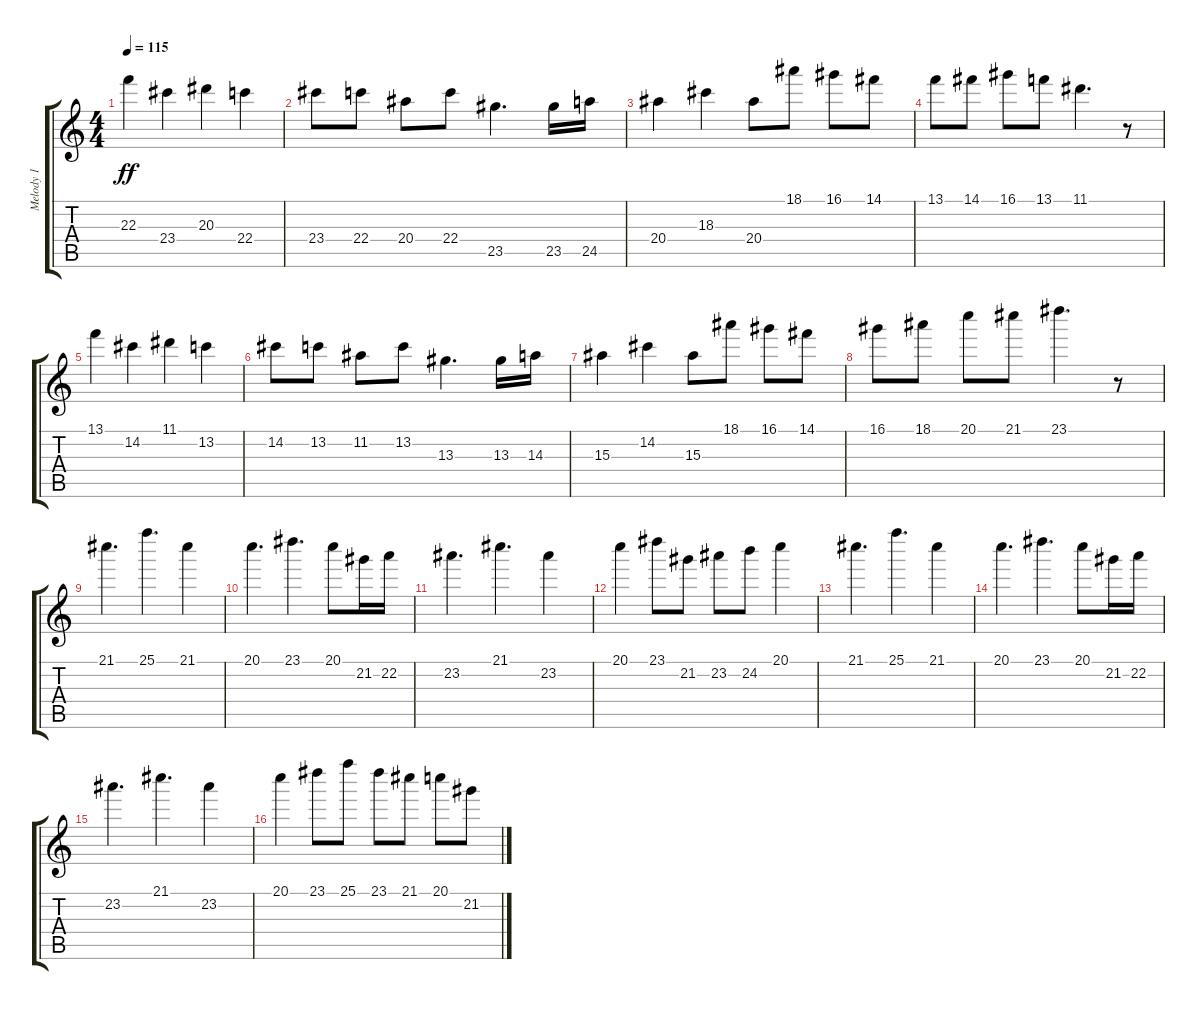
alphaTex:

\track ("Melody 1" "Melody 1") {instrument electricguitarjazz}
\staff {score tabs}
\tuning (E4 B3 G3 D3 A2 E2) {hide}
\ts (4 4)
\tempo 115
\clef g2
\ks c
22.3.4{dy ff} 23.4.4 20.3.4 22.4.4 |
23.4.8 22.4.8 20.4.8 22.4.8 23.5.4{d} 23.5.16 24.5.16 |
20.4.4 18.3.4 20.4.8 18.1.8 16.1.8 14.1.8 |
13.1.8 14.1.8 16.1.8 13.1.8 11.1.4{d} r.8 |
13.1.4 14.2.4 11.1.4 13.2.4 |
14.2.8 13.2.8 11.2.8 13.2.8 13.3.4{d} 13.3.16 14.3.16 |
15.3.4 14.2.4 15.3.8 18.1.8 16.1.8 14.1.8 |
16.1.8 18.1.8 20.1.8 21.1.8 23.1.4{d} r.8 |
21.1.4{d} 25.1.4{d} 21.1.4 |
20.1.4{d} 23.1.4{d} 20.1.8 21.2.16 22.2.16 |
23.2.4{d} 21.1.4{d} 23.2.4 |
20.1.4 23.1.8 21.2.8 23.2.8 24.2.8 20.1.4 |
21.1.4{d} 25.1.4{d} 21.1.4 |
20.1.4{d} 23.1.4{d} 20.1.8 21.2.16 22.2.16 |
23.2.4{d} 21.1.4{d} 23.2.4 |
20.1.4 23.1.8 25.1.8 23.1.8 21.1.8 20.1.8 21.2.8
